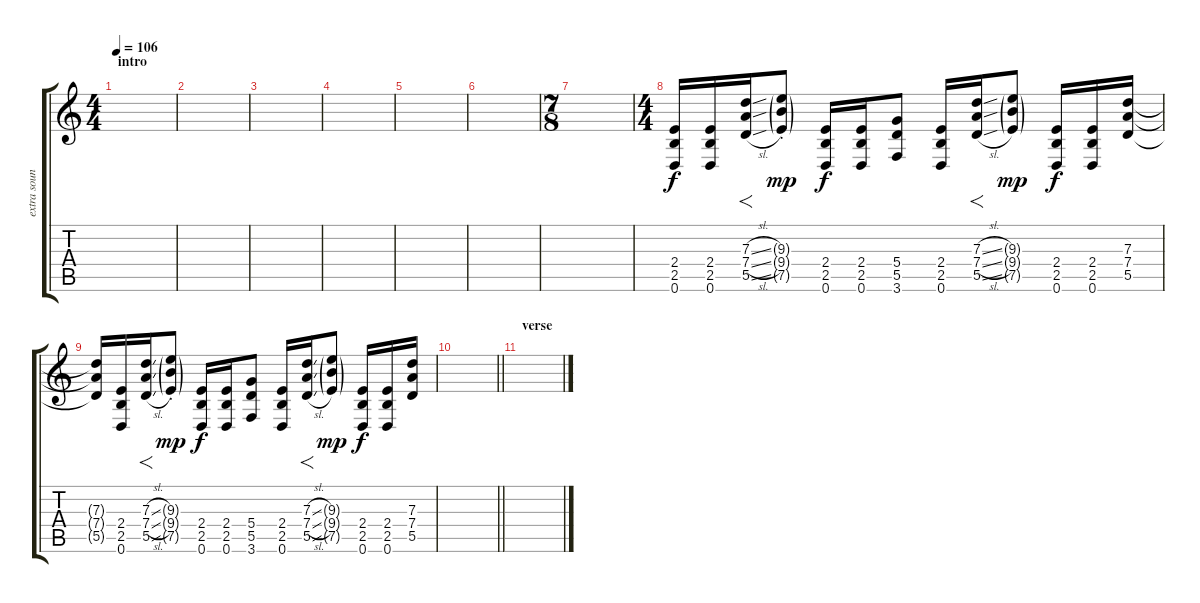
\track ("extra sound" "extra soun") {instrument overdrivenguitar}
\staff {score tabs}
\tuning (E4 B3 G3 D3 A2 D2) {hide}
\ts (4 4)
\section ("" "intro")
\tempo 106
\clef g2
\ks c
|
|
|
|
|
|
\ts (7 8)
|
\ts (4 4)
(2.4 2.5 0.6).16 (2.4 2.5 0.6).16 (7.3{sl} 7.4{sl} 5.5{sl}).16{f} (9.3{g st} 9.4{g st} 7.5{g st}).8{dy mp} (2.4 2.5 0.6).16{dy f} (2.4 2.5 0.6).16 (5.4 5.5 3.6).8 (2.4 2.5 0.6).16 (7.3{sl} 7.4{sl} 5.5{sl}).16{f} (9.3{g} 9.4{g} 7.5{g}).8{dy mp} (2.4 2.5 0.6).16{dy f} (2.4 2.5 0.6).16 (7.3 7.4 5.5).16 |
(7.3{t} 7.4{t} 5.5{t}).16 (2.4 2.5 0.6).16 (7.3{sl} 7.4{sl} 5.5{sl}).16{f} (9.3{g st} 9.4{g st} 7.5{g st}).8{dy mp} (2.4 2.5 0.6).16{dy f} (2.4 2.5 0.6).16 (5.4 5.5 3.6).8 (2.4 2.5 0.6).16 (7.3{sl} 7.4{sl} 5.5{sl}).16{f} (9.3{g} 9.4{g} 7.5{g}).8{dy mp} (2.4 2.5 0.6).16{dy f} (2.4 2.5 0.6).16 (7.3 7.4 5.5).16 |
\barLineRight lightlight
|
\section ("" "verse")
